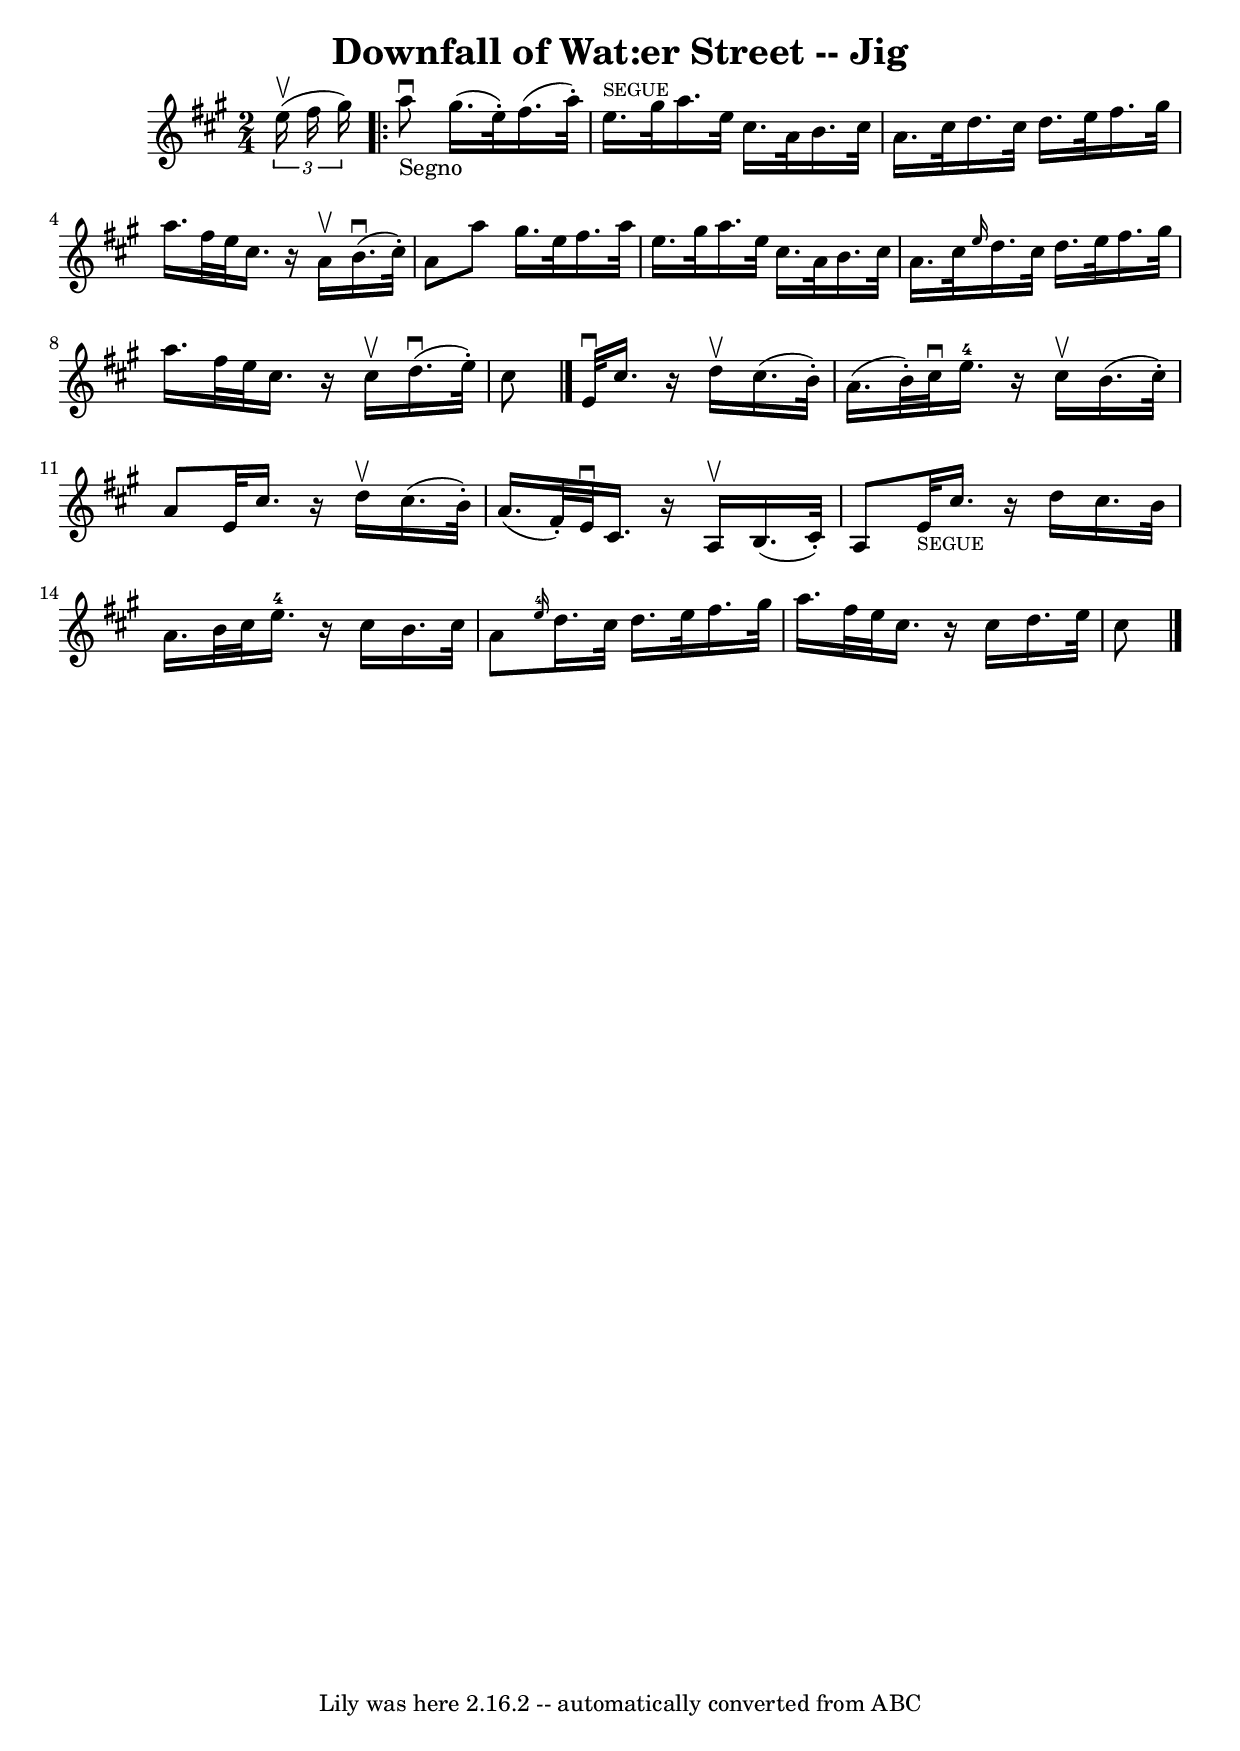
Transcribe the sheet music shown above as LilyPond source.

\version "2.16.2"
\include "Mammoth.ily"
\header {
  %% book = "Ryan's Mammoth Collection"
  crossRefNumber = "1"
  footnotes = "\\\\113 632"
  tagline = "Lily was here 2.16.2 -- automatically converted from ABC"
  title = "Downfall of Wat:er Street -- Jig"

}
voicedefault =  {


  \time 2/4 
  \key a \major
  \times 2/3 { e''16^\upbow(fis''16 gis''16  
	       -) 
	     }   
  \repeat volta 2 {
    a''8_"Segno"^\downbow gis''16. (e''32 -.)  
    fis''16. (a''32 -.) e''16.^\segue gis''32    |
    a''16.    
    e''32 cis''16. a'32 b'16. cis''32 a'16. cis''32    |
    
    d''16. cis''32 d''16. e''32 fis''16. gis''32 a''16.    
    fis''32    |
    e''32 cis''16.    r16 a'16^\upbow b'16.^\downbow(
    cis''32 -.) a'8    |
    a''8 gis''16. e''32 fis''16.    
    a''32 e''16. gis''32    |
    a''16. e''32 cis''16. a'32    
    b'16. cis''32 a'16. cis''32    |
    \grace { e''16  
	   } d''16.  
    cis''32 d''16. e''32 fis''16. gis''32 a''16. fis''32    
    |
    e''32 cis''16.    r16 cis''16^\upbow d''16.^\downbow(
    e''32 -.) cis''8    \bar "|." e'32^\downbow cis''16.    r16 d''16 
    ^\upbow cis''16. (b'32 -.) a'16. (b'32 -.)   |
    cis''32 
    ^\downbow e''16.-4   r16 cis''16^\upbow b'16. (cis''32 -.) a'8   
    |
    e'32 cis''16.    r16 d''16^\upbow cis''16. (b'32 -.)   
    a'16. (fis'32 -.)   |
    e'32^\downbow cis'16.    r16 a16^\upbow 
    b16. (cis'32 -.) a8    |
    e'32_\segue cis''16.    r16 
    d''16 cis''16. b'32 a'16. b'32    |
    cis''32 e''16.-4 
    r16 cis''16 b'16. cis''32 a'8    |
    \grace { e''16-4 

	   } d''16. cis''32 d''16. e''32 fis''16. gis''32 a''16.    
    fis''32    |
    e''32 cis''16.    r16 cis''16 d''16. e''32    
    cis''8        \bar "|."   
  }

}

\score{
  <<

    \context Staff="default"
    {
      \voicedefault 
      
    }

  >>
  \layout {
    
  }
  \midi {
  }

}
